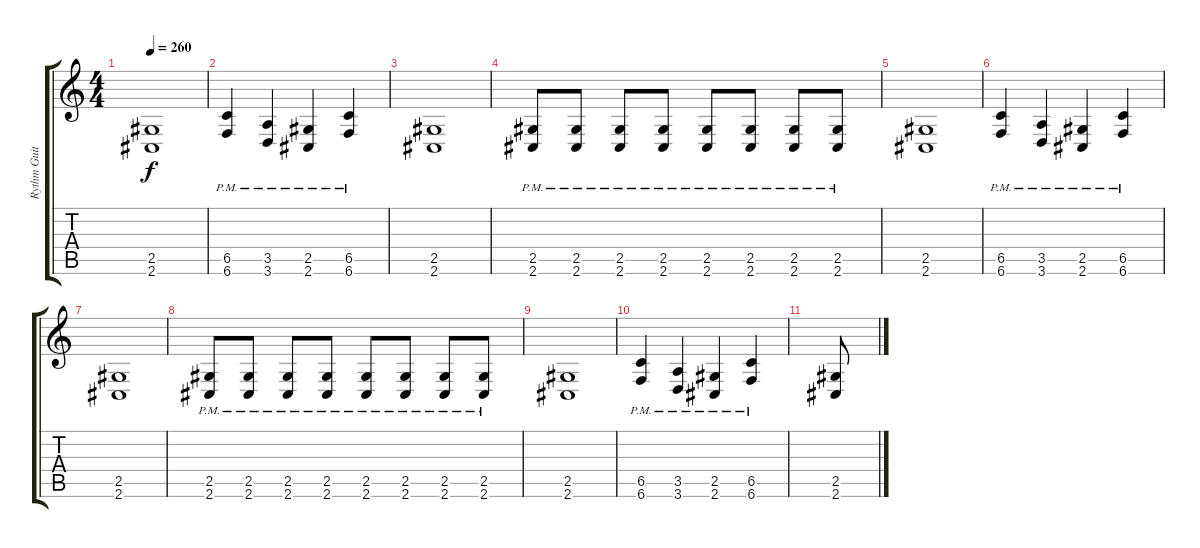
\track ("Rythm Guitar 1" "Rythm Guit") {instrument distortionguitar}
\staff {score tabs}
\tuning (Db4 Ab3 E3 B2 Gb2 B1) {hide}
\ts (4 4)
\tempo 260
\clef g2
\ks c
(2.5 2.6).1{dy f} |
(6.5{pm} 6.6{pm}).4 (3.5{pm} 3.6{pm}).4 (2.5{pm} 2.6{pm}).4 (6.5{pm} 6.6{pm}).4 |
(2.5 2.6).1 |
(2.5{pm} 2.6{pm}).8 (2.5{pm} 2.6{pm}).8 (2.5{pm} 2.6{pm}).8 (2.5{pm} 2.6{pm}).8 (2.5{pm} 2.6{pm}).8 (2.5{pm} 2.6{pm}).8 (2.5{pm} 2.6{pm}).8 (2.5{pm} 2.6{pm}).8 |
(2.5 2.6).1 |
(6.5{pm} 6.6{pm}).4 (3.5{pm} 3.6{pm}).4 (2.5{pm} 2.6{pm}).4 (6.5{pm} 6.6{pm}).4 |
(2.5 2.6).1 |
(2.5{pm} 2.6{pm}).8 (2.5{pm} 2.6{pm}).8 (2.5{pm} 2.6{pm}).8 (2.5{pm} 2.6{pm}).8 (2.5{pm} 2.6{pm}).8 (2.5{pm} 2.6{pm}).8 (2.5{pm} 2.6{pm}).8 (2.5{pm} 2.6{pm}).8 |
(2.5 2.6).1 |
(6.5{pm} 6.6{pm}).4 (3.5{pm} 3.6{pm}).4 (2.5{pm} 2.6{pm}).4 (6.5{pm} 6.6{pm}).4 |
(2.5 2.6).8
